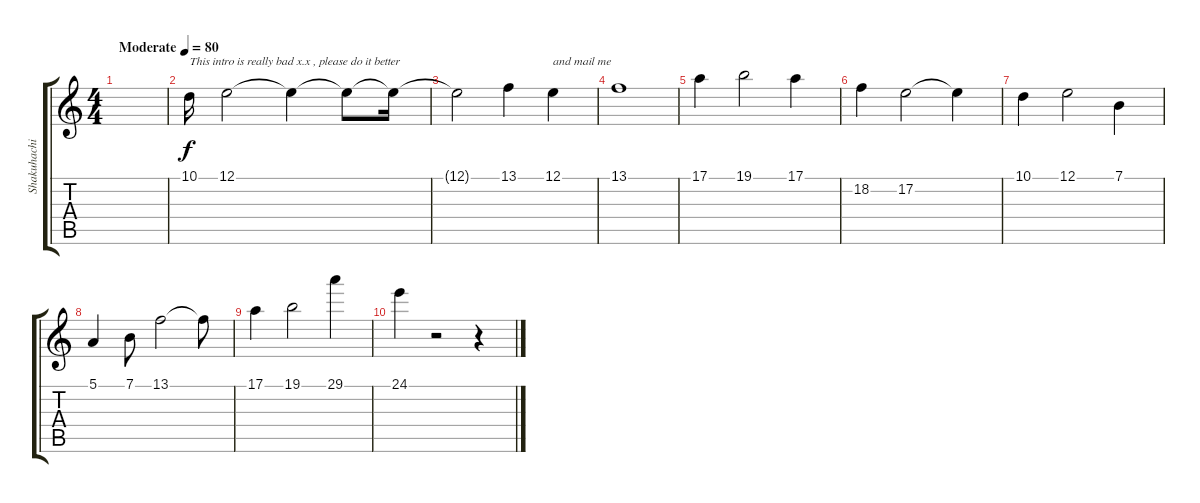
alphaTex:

\track ("Shakuhachi" "Shakuhachi") {instrument shakuhachi}
\staff {score tabs}
\tuning (E4 B3 G3 D3 A2 E2) {hide}
\ts (4 4)
\tempo (80 "Moderate")
\clef g2
\ks c
|
10.1.16{txt "This intro is really bad x.x , please do it better"} 12.1.2 12.1{t}.4 12.1{t}.8 12.1{t}.16 |
12.1{t}.2 13.1.4 12.1.4{txt "and mail me"} |
13.1.1 |
17.1.4 19.1.2 17.1.4 |
18.2.4 17.2.2 17.2{t}.4 |
10.1.4 12.1.2 7.1.4 |
5.1.4 7.1.8 13.1.2 13.1{t}.8 |
17.1.4 19.1.2 29.1.4 |
24.1.4 r.2 r.4
